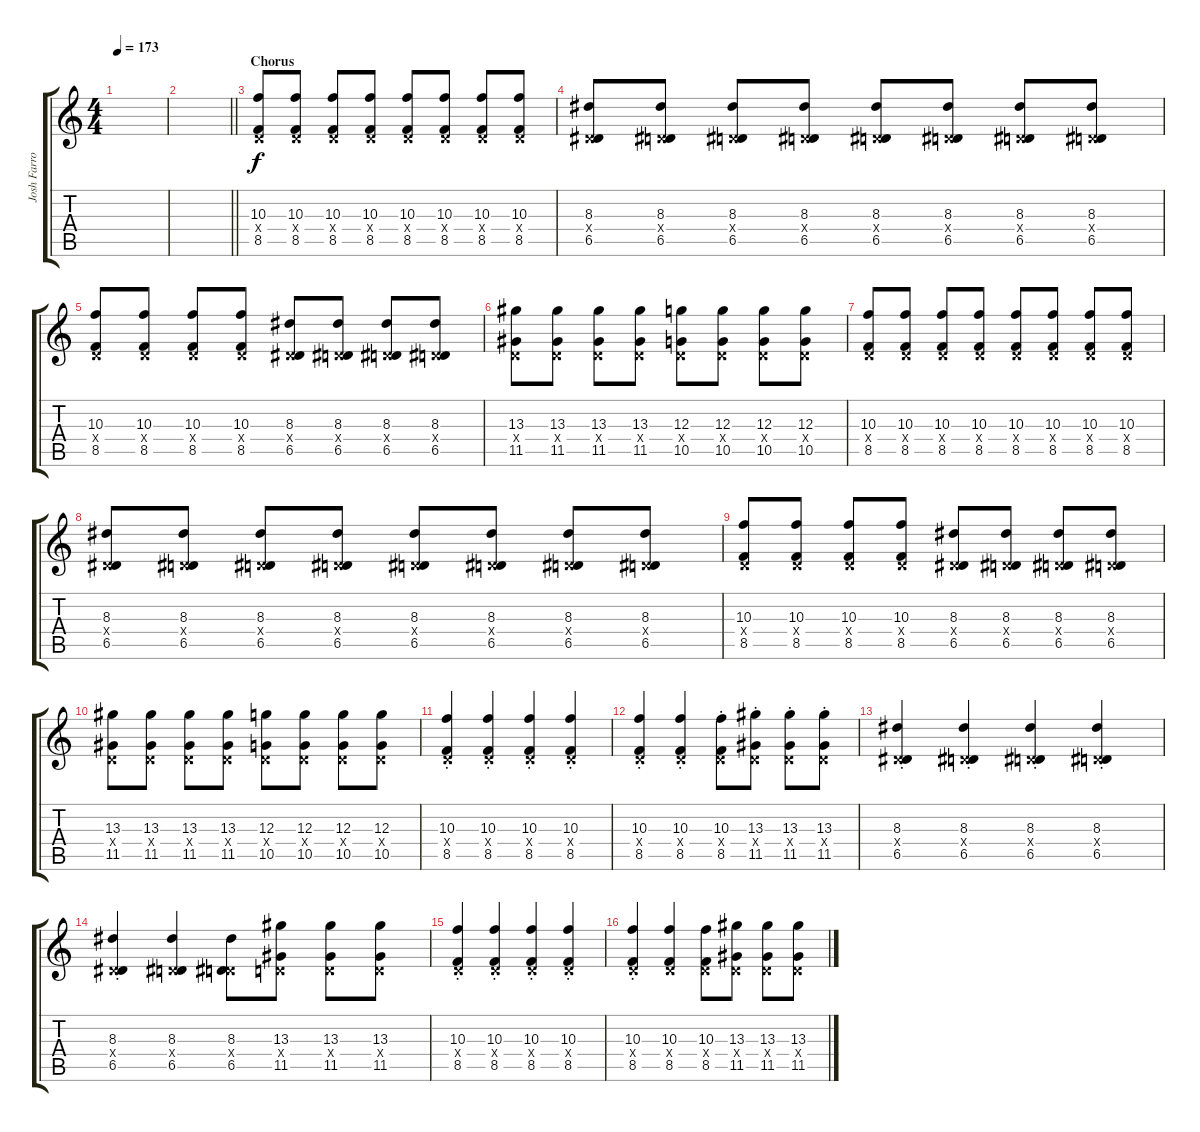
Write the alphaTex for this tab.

\track ("Josh Farro" "Josh Farro") {instrument overdrivenguitar}
\staff {score tabs}
\tuning (E4 B3 G3 D3 A2 D2) {hide}
\ts (4 4)
\tempo 173
\clef g2
\ks c
|
\barLineRight lightlight
|
\section ("" "Chorus")
(10.3 0.4{x} 8.5).8 (10.3 0.4{x} 8.5).8 (10.3 0.4{x} 8.5).8 (10.3 0.4{x} 8.5).8 (10.3 0.4{x} 8.5).8 (10.3 0.4{x} 8.5).8 (10.3 0.4{x} 8.5).8 (10.3 0.4{x} 8.5).8 |
(8.3 0.4{x} 6.5).8 (8.3 0.4{x} 6.5).8 (8.3 0.4{x} 6.5).8 (8.3 0.4{x} 6.5).8 (8.3 0.4{x} 6.5).8 (8.3 0.4{x} 6.5).8 (8.3 0.4{x} 6.5).8 (8.3 0.4{x} 6.5).8 |
(10.3 0.4{x} 8.5).8 (10.3 0.4{x} 8.5).8 (10.3 0.4{x} 8.5).8 (10.3 0.4{x} 8.5).8 (8.3 0.4{x} 6.5).8 (8.3 0.4{x} 6.5).8 (8.3 0.4{x} 6.5).8 (8.3 0.4{x} 6.5).8 |
(13.3 0.4{x} 11.5).8 (13.3 0.4{x} 11.5).8 (13.3 0.4{x} 11.5).8 (13.3 0.4{x} 11.5).8 (12.3 0.4{x} 10.5).8 (12.3 0.4{x} 10.5).8 (12.3 0.4{x} 10.5).8 (12.3 0.4{x} 10.5).8 |
(10.3 0.4{x} 8.5).8 (10.3 0.4{x} 8.5).8 (10.3 0.4{x} 8.5).8 (10.3 0.4{x} 8.5).8 (10.3 0.4{x} 8.5).8 (10.3 0.4{x} 8.5).8 (10.3 0.4{x} 8.5).8 (10.3 0.4{x} 8.5).8 |
(8.3 0.4{x} 6.5).8 (8.3 0.4{x} 6.5).8 (8.3 0.4{x} 6.5).8 (8.3 0.4{x} 6.5).8 (8.3 0.4{x} 6.5).8 (8.3 0.4{x} 6.5).8 (8.3 0.4{x} 6.5).8 (8.3 0.4{x} 6.5).8 |
(10.3 0.4{x} 8.5).8 (10.3 0.4{x} 8.5).8 (10.3 0.4{x} 8.5).8 (10.3 0.4{x} 8.5).8 (8.3 0.4{x} 6.5).8 (8.3 0.4{x} 6.5).8 (8.3 0.4{x} 6.5).8 (8.3 0.4{x} 6.5).8 |
(13.3 0.4{x} 11.5).8 (13.3 0.4{x} 11.5).8 (13.3 0.4{x} 11.5).8 (13.3 0.4{x} 11.5).8 (12.3 0.4{x} 10.5).8 (12.3 0.4{x} 10.5).8 (12.3 0.4{x} 10.5).8 (12.3 0.4{x} 10.5).8 |
(10.3{st} 0.4{x} 8.5{st}).4 (10.3{st} 0.4{x} 8.5{st}).4 (10.3{st} 0.4{x} 8.5{st}).4 (10.3{st} 0.4{x} 8.5{st}).4 |
(10.3{st} 0.4{x} 8.5{st}).4 (10.3{st} 0.4{x} 8.5{st}).4 (10.3{st} 0.4{x} 8.5{st}).8 (13.3{st} 0.4{x} 11.5{st}).8 (13.3{st} 0.4{x} 11.5{st}).8 (13.3{st} 0.4{x} 11.5{st}).8 |
(8.3{st} 0.4{x} 6.5{st}).4 (8.3{st} 0.4{x} 6.5{st}).4 (8.3{st} 0.4{x} 6.5{st}).4 (8.3{st} 0.4{x} 6.5{st}).4 |
(8.3{st} 0.4{x} 6.5{st}).4 (8.3 0.4{x} 6.5).4 (8.3 0.4{x} 6.5).8 (13.3 0.4{x} 11.5).8 (13.3 0.4{x} 11.5).8 (13.3 0.4{x} 11.5).8 |
(10.3{st} 0.4{x} 8.5{st}).4 (10.3{st} 0.4{x} 8.5{st}).4 (10.3{st} 0.4{x} 8.5{st}).4 (10.3{st} 0.4{x} 8.5{st}).4 |
(10.3{st} 0.4{x} 8.5{st}).4 (10.3 0.4{x} 8.5).4 (10.3 0.4{x} 8.5).8 (13.3 0.4{x} 11.5).8 (13.3 0.4{x} 11.5).8 (13.3 0.4{x} 11.5).8
